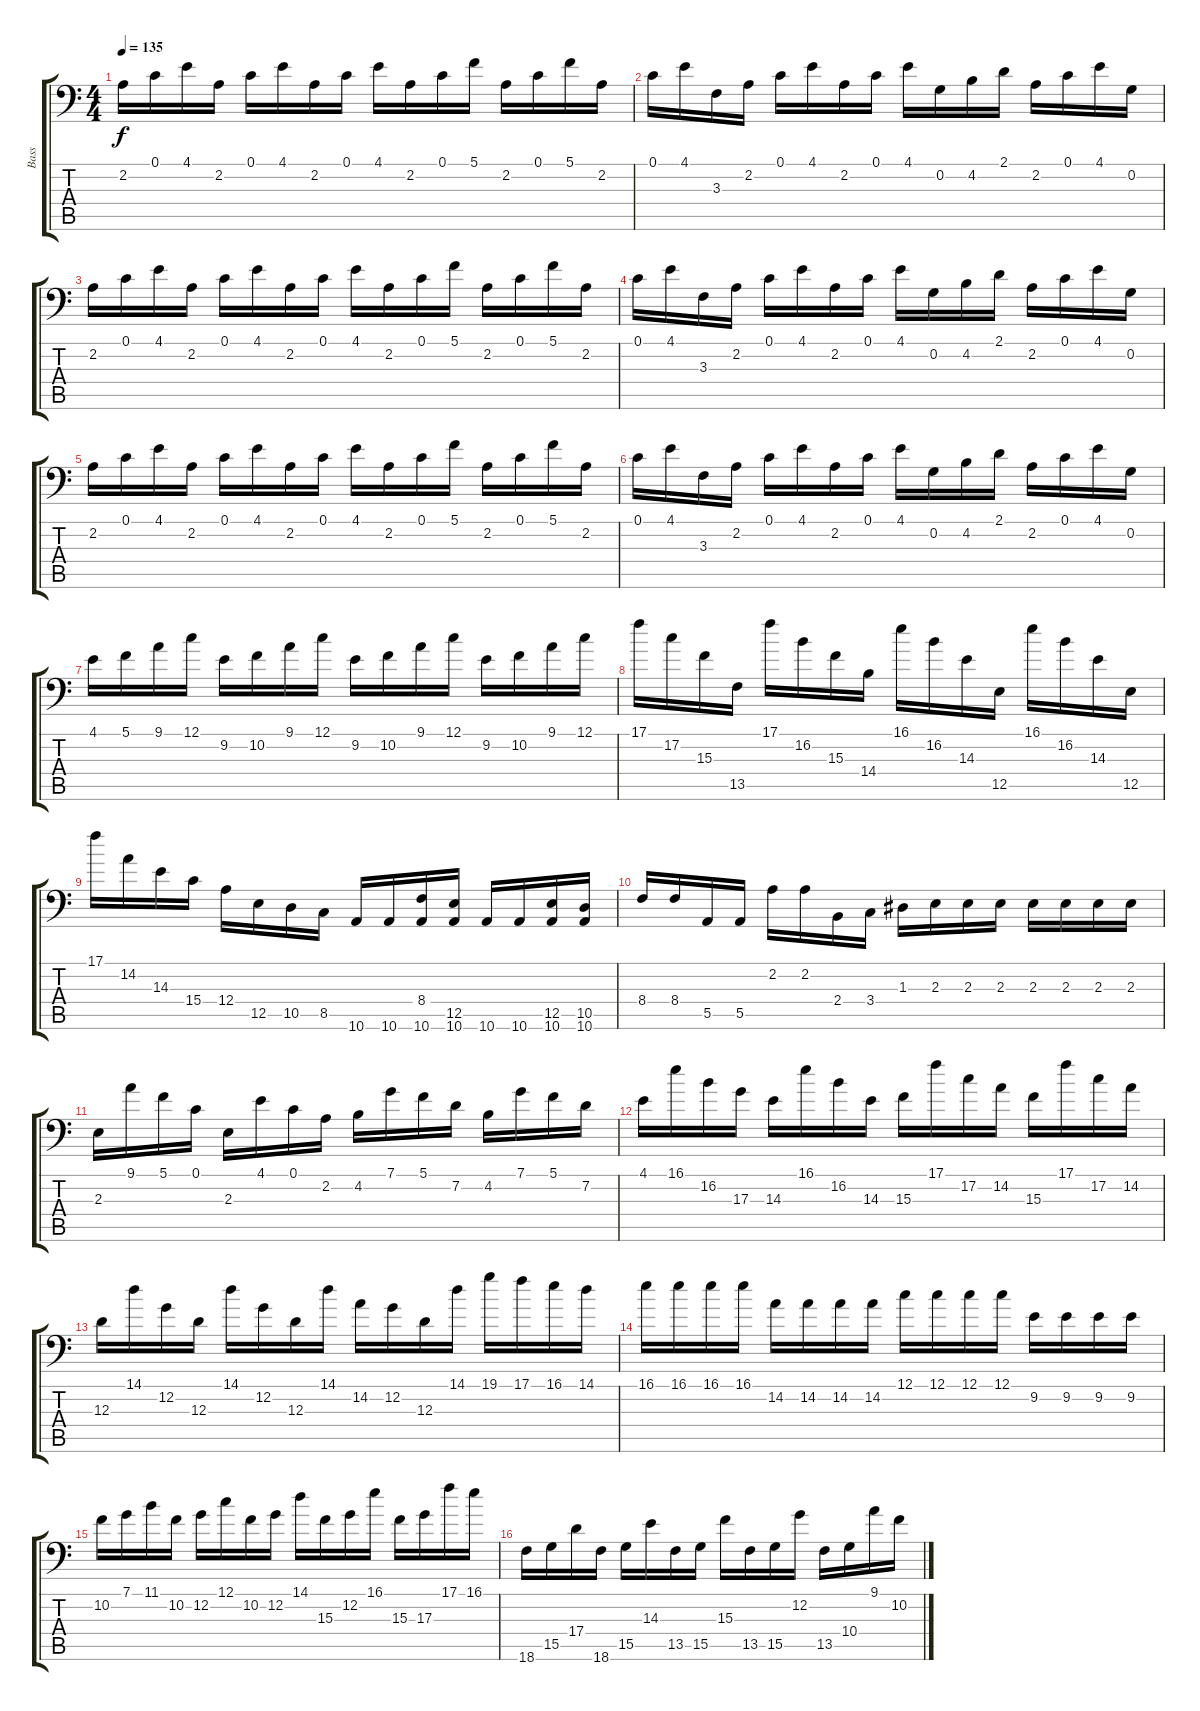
\track ("Bass " "Bass ") {instrument electricbassfinger}
\staff {score tabs}
\tuning (C3 G2 D2 A1 E1 B0) {hide}
\ts (4 4)
\tempo 135
\clef f4
\ks c
2.2.16{dy f} 0.1.16 4.1.16 2.2.16 0.1.16 4.1.16 2.2.16 0.1.16 4.1.16 2.2.16 0.1.16 5.1.16 2.2.16 0.1.16 5.1.16 2.2.16 |
0.1.16 4.1.16 3.3.16 2.2.16 0.1.16 4.1.16 2.2.16 0.1.16 4.1.16 0.2.16 4.2.16 2.1.16 2.2.16 0.1.16 4.1.16 0.2.16 |
2.2.16 0.1.16 4.1.16 2.2.16 0.1.16 4.1.16 2.2.16 0.1.16 4.1.16 2.2.16 0.1.16 5.1.16 2.2.16 0.1.16 5.1.16 2.2.16 |
0.1.16 4.1.16 3.3.16 2.2.16 0.1.16 4.1.16 2.2.16 0.1.16 4.1.16 0.2.16 4.2.16 2.1.16 2.2.16 0.1.16 4.1.16 0.2.16 |
2.2.16 0.1.16 4.1.16 2.2.16 0.1.16 4.1.16 2.2.16 0.1.16 4.1.16 2.2.16 0.1.16 5.1.16 2.2.16 0.1.16 5.1.16 2.2.16 |
0.1.16 4.1.16 3.3.16 2.2.16 0.1.16 4.1.16 2.2.16 0.1.16 4.1.16 0.2.16 4.2.16 2.1.16 2.2.16 0.1.16 4.1.16 0.2.16 |
4.1.16 5.1.16 9.1.16 12.1.16 9.2.16 10.2.16 9.1.16 12.1.16 9.2.16 10.2.16 9.1.16 12.1.16 9.2.16 10.2.16 9.1.16 12.1.16 |
17.1.16 17.2.16 15.3.16 13.5.16 17.1.16 16.2.16 15.3.16 14.4.16 16.1.16 16.2.16 14.3.16 12.5.16 16.1.16 16.2.16 14.3.16 12.5.16 |
17.1.16 14.2.16 14.3.16 15.4.16 12.4.16 12.5.16 10.5.16 8.5.16 10.6.16 10.6.16 (8.4 10.6).16 (12.5 10.6).16 10.6.16 10.6.16 (12.5 10.6).16 (10.5 10.6).16 |
8.4.16 8.4.16 5.5.16 5.5.16 2.2.16 2.2.16 2.4.16 3.4.16 1.3.16 2.3.16 2.3.16 2.3.16 2.3.16 2.3.16 2.3.16 2.3.16 |
2.3.16 9.1.16 5.1.16 0.1.16 2.3.16 4.1.16 0.1.16 2.2.16 4.2.16 7.1.16 5.1.16 7.2.16 4.2.16 7.1.16 5.1.16 7.2.16 |
4.1.16 16.1.16 16.2.16 17.3.16 14.3.16 16.1.16 16.2.16 14.3.16 15.3.16 17.1.16 17.2.16 14.2.16 15.3.16 17.1.16 17.2.16 14.2.16 |
12.3.16 14.1.16 12.2.16 12.3.16 14.1.16 12.2.16 12.3.16 14.1.16 14.2.16 12.2.16 12.3.16 14.1.16 19.1.16 17.1.16 16.1.16 14.1.16 |
16.1.16 16.1.16 16.1.16 16.1.16 14.2.16 14.2.16 14.2.16 14.2.16 12.1.16 12.1.16 12.1.16 12.1.16 9.2.16 9.2.16 9.2.16 9.2.16 |
10.2.16 7.1.16 11.1.16 10.2.16 12.2.16 12.1.16 10.2.16 12.2.16 14.1.16 15.3.16 12.2.16 16.1.16 15.3.16 17.3.16 17.1.16 16.1.16 |
18.6.16 15.5.16 17.4.16 18.6.16 15.5.16 14.3.16 13.5.16 15.5.16 15.3.16 13.5.16 15.5.16 12.2.16 13.5.16 10.4.16 9.1.16 10.2.16
